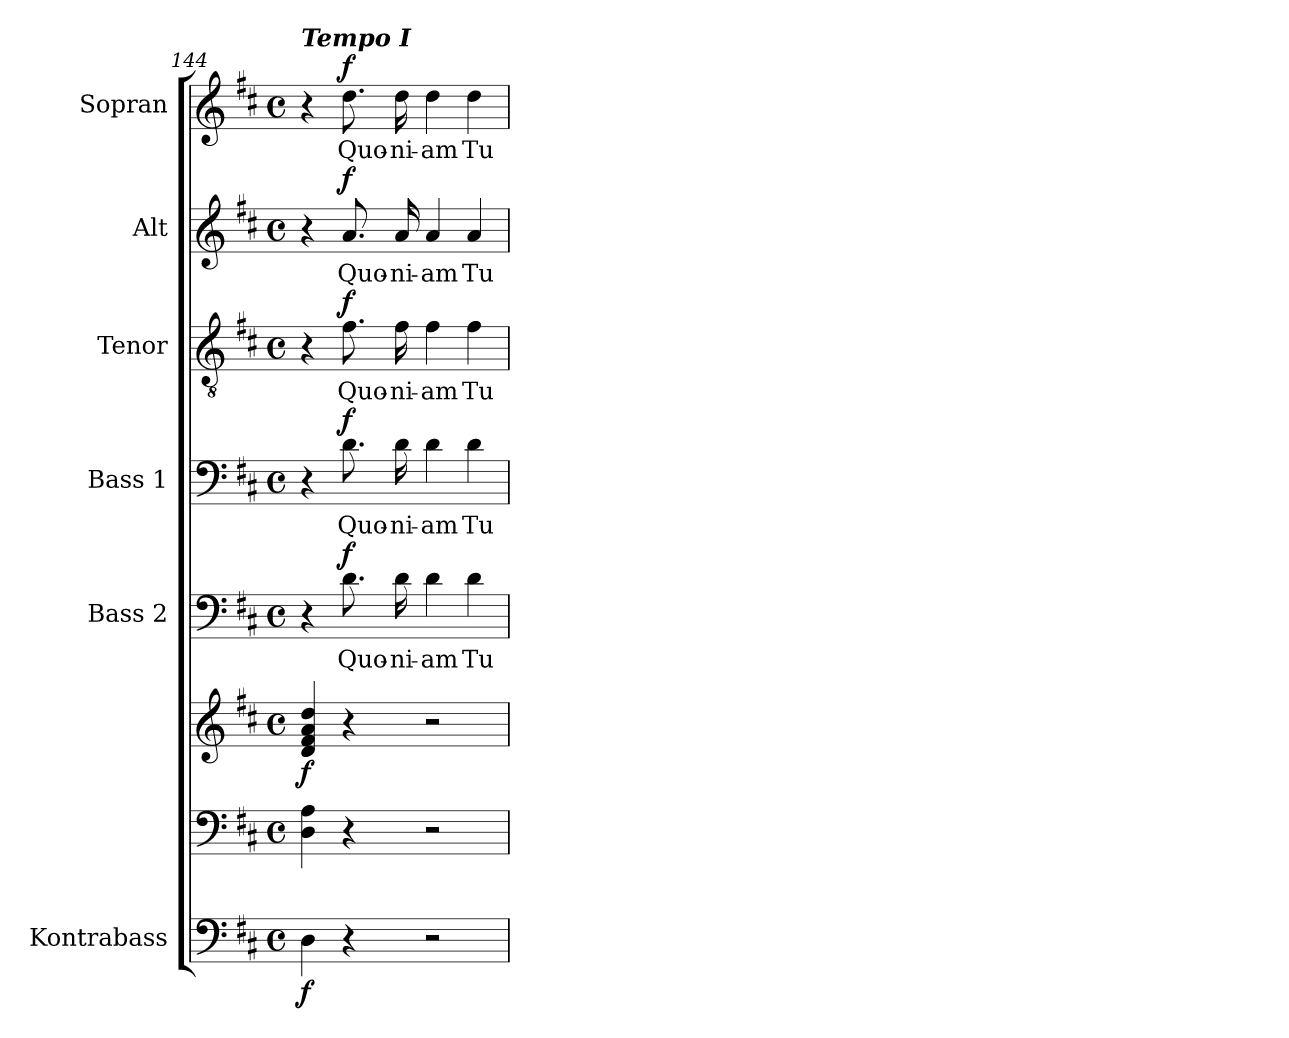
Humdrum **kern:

**kern	**dynam	**kern	**kern	**dynam	**kern	**text	**dynam	**kern	**text	**dynam	**kern	**text	**dynam	**kern	**text	**dynam	**kern	**text	**dynam
*part7	*part7	*part6	*part6	*part6	*part5	*part5	*part5	*part4	*part4	*part4	*part3	*part3	*part3	*part2	*part2	*part2	*part1	*part1	*part1
*staff8	*staff8	*staff7	*staff6	*staff6/7	*staff5	*staff5	*staff5	*staff4	*staff4	*staff4	*staff3	*staff3	*staff3	*staff2	*staff2	*staff2	*staff1	*staff1	*staff1
*I"Kontrabass	*	*	*	*	*I"Bass 2	*	*	*I"Bass 1	*	*	*I"Tenor	*	*	*I"Alt	*	*	*I"Sopran	*	*
*I'Kb.	*	*	*	*	*I'B. 2	*	*	*I'B. 1	*	*	*I'T.	*	*	*I'A.	*	*	*I'S.	*	*
*clefF4	*	*clefF4	*clefG2	*	*clefF4	*	*	*clefF4	*	*	*clefGv2	*	*	*clefG2	*	*	*clefG2	*	*
*ITrd7c12	*	*	*	*	*	*	*	*	*	*	*	*	*	*	*	*	*	*	*
*k[f#c#]	*	*k[f#c#]	*k[f#c#]	*	*k[f#c#]	*	*	*k[f#c#]	*	*	*k[f#c#]	*	*	*k[f#c#]	*	*	*k[f#c#]	*	*
*D:	*	*D:	*D:	*	*D:	*	*	*D:	*	*	*D:	*	*	*D:	*	*	*D:	*	*
*M4/4	*	*M4/4	*M4/4	*	*M4/4	*	*	*M4/4	*	*	*M4/4	*	*	*M4/4	*	*	*M4/4	*	*
*met(c)	*	*met(c)	*met(c)	*	*met(c)	*	*	*met(c)	*	*	*met(c)	*	*	*met(c)	*	*	*met(c)	*	*
=144	=144	=144	=144	=144	=144	=144	=144	=144	=144	=144	=144	=144	=144	=144	=144	=144	=144	=144	=144
!	!	!	!	!	!	!	!	!	!	!	!	!	!	!	!	!	!LO:TX:a:Bi:t=Tempo I	!	!
!	!LO:DY:b	!	!	!LO:DY:b	!	!	!	!	!	!	!	!	!	!	!	!	!	!	!
4DD\	f	4D\ 4A\	4d/ 4f#/ 4a/ 4dd/	f	4r	.	.	4r	.	.	4r	.	.	4r	.	.	4r	.	.
!	!	!	!	!	!	!LO:LY:b	!LO:DY:a	!	!LO:LY:b	!LO:DY:a	!	!LO:LY:b	!LO:DY:a	!	!LO:LY:b	!LO:DY:a	!	!LO:LY:b	!LO:DY:a
4r	.	4r	4r	.	8.d\	Quo-	f	8.d\	Quo-	f	8.f#\	Quo-	f	8.a/	Quo-	f	8.dd\	Quo-	f
!	!	!	!	!	!	!LO:LY:b	!	!	!LO:LY:b	!	!	!LO:LY:b	!	!	!LO:LY:b	!	!	!LO:LY:b	!
.	.	.	.	.	16d\	-ni-	.	16d\	-ni-	.	16f#\	-ni-	.	16a/	-ni-	.	16dd\	-ni-	.
!	!	!	!	!	!	!LO:LY:b	!	!	!LO:LY:b	!	!	!LO:LY:b	!	!	!LO:LY:b	!	!	!LO:LY:b	!
2r	.	2r	2r	.	4d\	-am	.	4d\	-am	.	4f#\	-am	.	4a/	-am	.	4dd\	-am	.
!	!	!	!	!	!	!LO:LY:b	!	!	!LO:LY:b	!	!	!LO:LY:b	!	!	!LO:LY:b	!	!	!LO:LY:b	!
.	.	.	.	.	4d\	Tu	.	4d\	Tu	.	4f#\	Tu	.	4a/	Tu	.	4dd\	Tu	.
=	=	=	=	=	=	=	=	=	=	=	=	=	=	=	=	=	=	=	=
*-	*-	*-	*-	*-	*-	*-	*-	*-	*-	*-	*-	*-	*-	*-	*-	*-	*-	*-	*-
